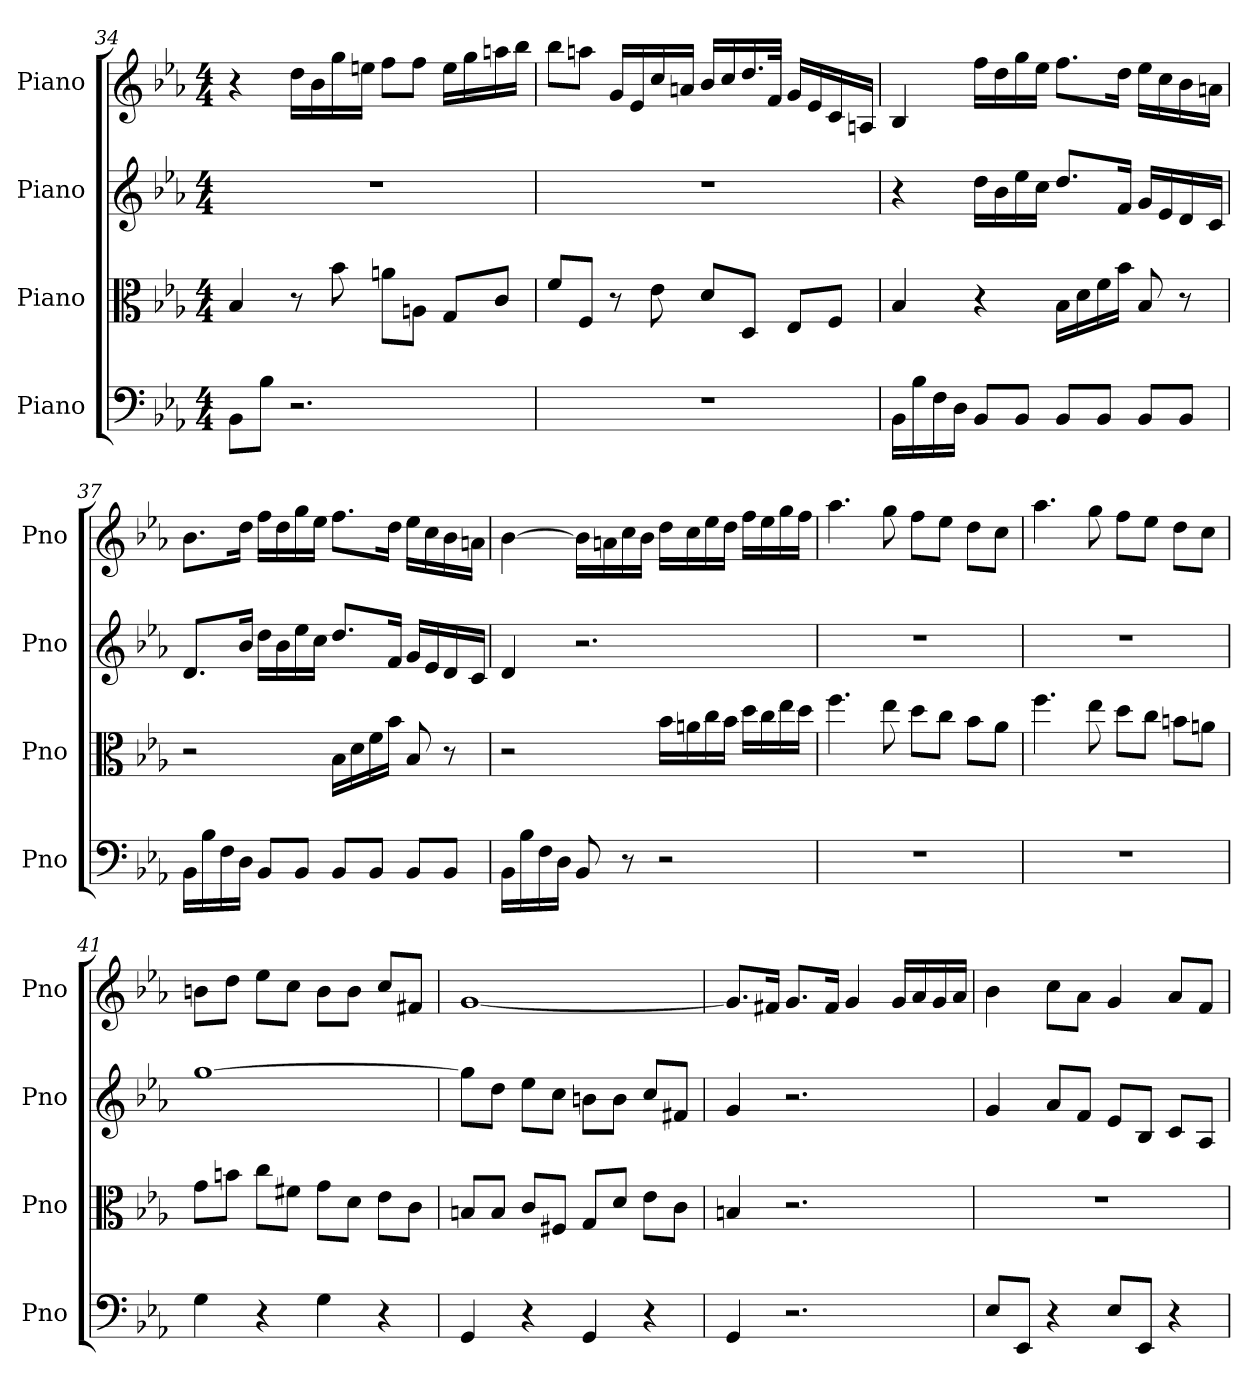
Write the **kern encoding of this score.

**kern	**kern	**kern	**kern
*part4	*part3	*part2	*part1
*staff4	*staff3	*staff2	*staff1
*I"Piano	*I"Piano	*I"Piano	*I"Piano
*I'Pno	*I'Pno	*I'Pno	*I'Pno
*clefF4	*clefC3	*clefG2	*clefG2
*k[b-e-a-]	*k[b-e-a-]	*k[b-e-a-]	*k[b-e-a-]
*M4/4	*M4/4	*M4/4	*M4/4
=34	=34	=34	=34
8BB-\L	4B-/	1r	4r
8B-\J	.	.	.
2.r	8r	.	16dd\LL
.	.	.	16b-\
.	8b-\	.	16gg\
.	.	.	16een\JJ
.	8an\L	.	8ff\L
.	8An\J	.	8ff\J
.	8G/L	.	16ee\LL
.	.	.	16gg\
.	8c/J	.	16aan\
.	.	.	16bb-\JJ
!!LO:PB:g=z
=35	=35	=35	=35
1r	8f/L	1r	8bb-\L
.	8F/J	.	8aan\J
.	8r	.	16g/LL
.	.	.	16e-/
.	8e-\	.	16cc/
.	.	.	16an/JJ
.	8d/L	.	16b-/LL
.	.	.	16cc/
.	8D/J	.	16.dd/
.	.	.	32f/JJk
.	8E-/L	.	16g/LL
.	.	.	16e-/
.	8F/J	.	16c/
.	.	.	16An/JJ
=36	=36	=36	=36
16BB-\LL	4B-/	4r	4B-/
16B-\	.	.	.
16F\	.	.	.
16D\JJ	.	.	.
8BB-/L	4r	16dd\LL	16ff\LL
.	.	16b-\	16dd\
8BB-/J	.	16ee-\	16gg\
.	.	16cc\JJ	16ee-\JJ
8BB-/L	16B-\LL	8.dd/L	8.ff\L
.	16d\	.	.
8BB-/J	16f\	.	.
.	16b-\JJ	16f/Jk	16dd\Jk
8BB-/L	8B-/	16g/LL	16ee-\LL
.	.	16e-/	16cc\
8BB-/J	8r	16d/	16b-\
.	.	16c/JJ	16an\JJ
!!LO:LB:g=z
=37	=37	=37	=37
16BB-\LL	2r	8.d/L	8.b-\L
16B-\	.	.	.
16F\	.	.	.
16D\JJ	.	16b-/Jk	16dd\Jk
8BB-/L	.	16dd\LL	16ff\LL
.	.	16b-\	16dd\
8BB-/J	.	16ee-\	16gg\
.	.	16cc\JJ	16ee-\JJ
8BB-/L	16B-\LL	8.dd/L	8.ff\L
.	16d\	.	.
8BB-/J	16f\	.	.
.	16b-\JJ	16f/Jk	16dd\Jk
8BB-/L	8B-/	16g/LL	16ee-\LL
.	.	16e-/	16cc\
8BB-/J	8r	16d/	16b-\
.	.	16c/JJ	16an\JJ
=38	=38	=38	=38
16BB-\LL	2r	4d/	[4b-\
16B-\	.	.	.
16F\	.	.	.
16D\JJ	.	.	.
8BB-/	.	2.r	16b-\LL]
.	.	.	16an\
8r	.	.	16cc\
.	.	.	16b-\JJ
2r	16b-\LL	.	16dd\LL
.	16an\	.	16cc\
.	16cc\	.	16ee-\
.	16b-\JJ	.	16dd\JJ
.	16dd\LL	.	16ff\LL
.	16cc\	.	16ee-\
.	16ee-\	.	16gg\
.	16dd\JJ	.	16ff\JJ
=39	=39	=39	=39
1r	4.ff\	1r	4.aa-\
.	8ee-\	.	8gg\
.	8dd\L	.	8ff\L
.	8cc\J	.	8ee-\J
.	8b-\L	.	8dd\L
.	8a-\J	.	8cc\J
!!LO:LB:g=z
=40	=40	=40	=40
1r	4.ff\	1r	4.aa-\
.	8ee-\	.	8gg\
.	8dd\L	.	8ff\L
.	8cc\J	.	8ee-\J
.	8bn\L	.	8dd\L
.	8an\J	.	8cc\J
=41	=41	=41	=41
4G\	8g\L	[1gg	8bn\L
.	8bn\J	.	8dd\J
4r	8cc\L	.	8ee-\L
.	8f#X\J	.	8cc\J
4G\	8g\L	.	8b\L
.	8d\J	.	8b\J
4r	8e-\L	.	8cc/L
.	8c\J	.	8f#X/J
=42	=42	=42	=42
4GG/	8Bn/L	8gg\L]	[1g
.	8B/J	8dd\J	.
4r	8c/L	8ee-\L	.
.	8F#X/J	8cc\J	.
4GG/	8G/L	8bn\L	.
.	8d/J	8b\J	.
4r	8e-\L	8cc/L	.
.	8c\J	8f#X/J	.
=43	=43	=43	=43
4GG/	4Bn/	4g/	8.g/L]
.	.	.	16f#X/Jk
2.r	2.r	2.r	8.g/L
.	.	.	16f#/Jk
.	.	.	4g/
.	.	.	16g/LL
.	.	.	16a-/
.	.	.	16g/
.	.	.	16a-/JJ
!!LO:PB:g=z
=44	=44	=44	=44
8E-/L	1r	4g/	4b-\
8EE-/J	.	.	.
4r	.	8a-/L	8cc\L
.	.	8f/J	8a-\J
8E-/L	.	8e-/L	4g/
8EE-/J	.	8B-/J	.
4r	.	8c/L	8a-/L
.	.	8A-/J	8f/J
=	=	=	=
*-	*-	*-	*-
